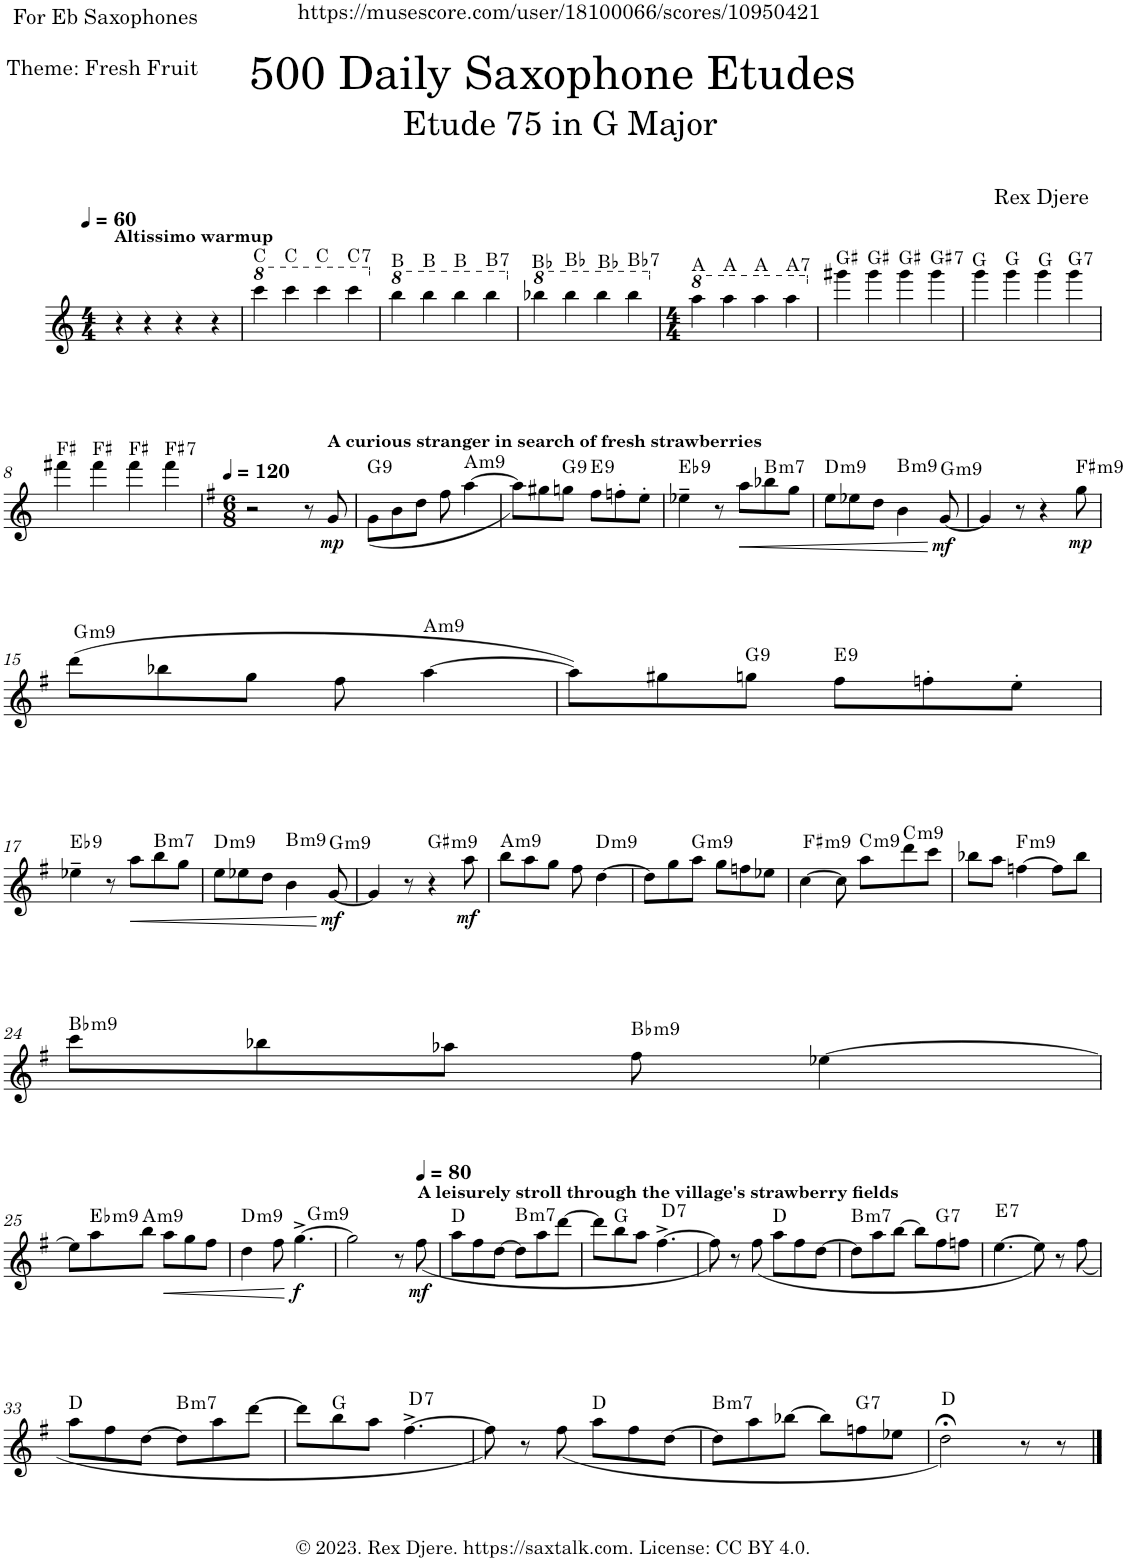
**kern	**dynam	**harte
*part1	*part1	*part1
*staff1	*staff1	*
*I"Alto Saxophone	*	*
*I'A. Sax.	*	*
*clefG2	*	*
*Trd5c9	*	*
*k[]	*	*
*M4/4	*	*
*MM60	*	*
=1	=1	=1
!LO:TX:a:B:t=Altissimo warmup	!	!
4r	.	.
4r	.	.
4r	.	.
4r	.	.
=2	=2	=2
*8va	*	*
4cccc\	.	C:maj
4cccc\	.	C:maj
4cccc\	.	C:maj
!	!	!LO:H:kt=7
4cccc\	.	C:7
=3	=3	=3
*X8va	*	*
*8va	*	*
4bbb\	.	B:maj
4bbb\	.	B:maj
4bbb\	.	B:maj
!	!	!LO:H:kt=7
4bbb\	.	B:7
=4	=4	=4
*X8va	*	*
*8va	*	*
4bbb-X\	.	Bb:maj
4bbb-\	.	Bb:maj
4bbb-\	.	Bb:maj
!	!	!LO:H:kt=7
4bbb-\	.	Bb:7
=5	=5	=5
*M4/4	*	*
*X8va	*	*
*8va	*	*
4aaa\	.	A:maj
4aaa\	.	A:maj
4aaa\	.	A:maj
!	!	!LO:H:kt=7
4aaa\	.	A:7
=6	=6	=6
*X8va	*	*
4ggg#X\	.	G#:maj
4ggg#\	.	G#:maj
4ggg#\	.	G#:maj
!	!	!LO:H:kt=7
4ggg#\	.	G#:7
=7	=7	=7
4ggg\	.	G:maj
4ggg\	.	G:maj
4ggg\	.	G:maj
!	!	!LO:H:kt=7
4ggg\	.	G:7
!!LO:LB:g=z
=8	=8	=8
4fff#X\	.	F#:maj
4fff#\	.	F#:maj
4fff#\	.	F#:maj
!	!	!LO:H:kt=7
4fff#\	.	F#:7
=9	=9	=9
*k[f#]	*	*
*M6/8	*	*
*MM120	*	*
2r	.	.
8r	.	.
!LO:TX:a:B:t=A curious stranger in search of fresh strawberries	!	!
!	!LO:DY:b	!
8g/	mp	.
=10	=10	=10
!	!	!LO:H:kt=9
(<8g\L	.	G:9
8b\	.	.
8dd\J	.	.
8ff#\	.	.
!	!	!LO:H:kt=m9
[4aa\	.	A:min9
=11	=11	=11
8aa\L])	.	.
8gg#X\	.	.
!	!	!LO:H:kt=9
8ggn\J	.	G:9
!	!	!LO:H:kt=9
8ff#\L	.	E:9
8ffn'\	.	.
8ee'\J	.	.
=12	=12	=12
!	!	!LO:H:kt=9
4ee-X~\	.	Eb:9
8r	.	.
!	!LO:HP:b	!
8aa\L	<	.
!	!	!LO:H:kt=m7
8bb-X\	.	B:min7
8gg\J	.	.
=13	=13	=13
!	!	!LO:H:kt=m9
8ee\L	.	D:min9
8ee-X\	.	.
8dd\J	.	.
!	!	!LO:H:kt=m9
4b\	.	B:min9
!	!LO:DY:n=1:b	!LO:H:kt=m9
[8g/	[ mf	G:min9
=14	=14	=14
4g/]	.	.
8r	.	.
4r	.	.
!	!LO:DY:b	!LO:H:kt=m9
8gg\	mp	F#:min9
!!LO:LB:g=z
=15	=15	=15
!	!	!LO:H:kt=m9
(8ddd\L	.	G:min9
8bb-X\	.	.
8gg\J	.	.
8ff#\	.	.
!	!	!LO:H:kt=m9
[4aa\	.	A:min9
=16	=16	=16
8aa\L])	.	.
8gg#X\	.	.
!	!	!LO:H:kt=9
8ggn\J	.	G:9
!	!	!LO:H:kt=9
8ff#\L	.	E:9
8ffn'\	.	.
8ee'\J	.	.
!!LO:LB:g=z
=17	=17	=17
!	!	!LO:H:kt=9
4ee-X~\	.	Eb:9
8r	.	.
!	!LO:HP:b	!
8aa\L	<	.
!	!	!LO:H:kt=m7
8bb\	.	B:min7
8gg\J	.	.
=18	=18	=18
!	!	!LO:H:kt=m9
8ee\L	.	D:min9
8ee-X\	.	.
8dd\J	.	.
!	!	!LO:H:kt=m9
4b\	.	B:min9
!	!LO:DY:n=1:b	!LO:H:kt=m9
[8g/	[ mf	G:min9
=19	=19	=19
4g/]	.	.
8r	.	.
!	!	!LO:H:kt=m9
4r	.	G#:min9
!	!LO:DY:b	!
8aa\	mf	.
=20	=20	=20
!	!	!LO:H:kt=m9
8bb\L	.	A:min9
8aa\	.	.
8gg\J	.	.
8ff#\	.	.
!	!	!LO:H:kt=m9
[4dd\	.	D:min9
=21	=21	=21
8dd\L]	.	.
8gg\	.	.
!	!	!LO:H:kt=m9
8aa\J	.	G:min9
8gg\L	.	.
8ffn\	.	.
8ee-X\J	.	.
=22	=22	=22
!	!	!LO:H:kt=m9
[4cc\	.	F#:min9
8cc\]	.	.
!	!	!LO:H:kt=m9
8aa\L	.	C:min9
!	!	!LO:H:kt=m9
8ddd\	.	C:min9
8ccc\J	.	.
=23	=23	=23
8bb-X\L	.	.
8aa\J	.	.
!	!	!LO:H:kt=m9
[4ffn\	.	F:min9
8ff\L]	.	.
8bb-\J	.	.
!!LO:LB:g=z
=24	=24	=24
!	!	!LO:H:kt=m9
8ccc\L	.	Bb:min9
8bb-X\	.	.
8aa-X\J	.	.
!	!	!LO:H:kt=m9
8ff#\	.	Bb:min9
[4ee-X\	.	.
!!LO:LB:g=z
=25	=25	=25
8ee-\L]	.	.
!	!	!LO:H:kt=m9
8aa\	.	Eb:min9
!	!	!LO:H:kt=m9
8bb\J	.	A:min9
!	!LO:HP:b	!
8aa\L	<	.
8gg\	.	.
8ff#\J	.	.
=26	=26	=26
!	!	!LO:H:kt=m9
*^	*	*
4dd\	2ryy	.	D:min9
8ff#\	.	.	.
!	!	!LO:DY:n=1:b	!
[4.gg^\	.	[ f	.
!	!	!	!LO:H:kt=m9
.	4ryy	.	G:min9
*v	*v	*	*
=27	=27	=27
2gg\]	.	.
8r	.	.
*MM80	*	*
!LO:TX:a:B:t=A leisurely stroll through the village's strawberry fields	!	!
!	!LO:DY:b	!
(<8ff#\	mf	.
=28	=28	=28
8aa\L	.	D:maj
8ff#\	.	.
[8dd\J	.	.
!	!	!LO:H:kt=m7
8dd\L]	.	B:min7
8aa\	.	.
[8ddd\J	.	.
=29	=29	=29
8ddd\L]	.	.
8bb\	.	G:maj
8aa\J	.	.
!	!	!LO:H:kt=7
[4.ff#^\	.	D:7
=30	=30	=30
8ff#\])	.	.
8r	.	.
(<8ff#\	.	.
8aa\L	.	D:maj
8ff#\	.	.
[8dd\J	.	.
=31	=31	=31
!	!	!LO:H:kt=m7
8dd\L]	.	B:min7
8aa\	.	.
[8bb\J	.	.
8bb\L]	.	.
!	!	!LO:H:kt=7
8ff#\	.	G:7
8ffn\J	.	.
=32	=32	=32
!	!	!LO:H:kt=7
[4.ee\	.	E:7
8ee\])	.	.
8r	.	.
(<8ff#\	.	.
!!LO:LB:g=z
=33	=33	=33
8aa\L	.	D:maj
8ff#\	.	.
[8dd\J	.	.
!	!	!LO:H:kt=m7
8dd\L]	.	B:min7
8aa\	.	.
[8ddd\J	.	.
=34	=34	=34
8ddd\L]	.	.
8bb\	.	G:maj
8aa\J	.	.
!	!	!LO:H:kt=7
[4.ff#^\	.	D:7
=35	=35	=35
8ff#\])	.	.
8r	.	.
(<8ff#\	.	.
8aa\L	.	D:maj
8ff#\	.	.
[8dd\J	.	.
=36	=36	=36
!	!	!LO:H:kt=m7
8dd\L]	.	B:min7
8aa\	.	.
[8bb-X\J	.	.
8bb-\L]	.	.
!	!	!LO:H:kt=7
8ffn\	.	G:7
8ee-X\J	.	.
=37	=37	=37
2dd;<\)	.	D:maj
8r	.	.
8r	.	.
==	==	==
*-	*-	*-
